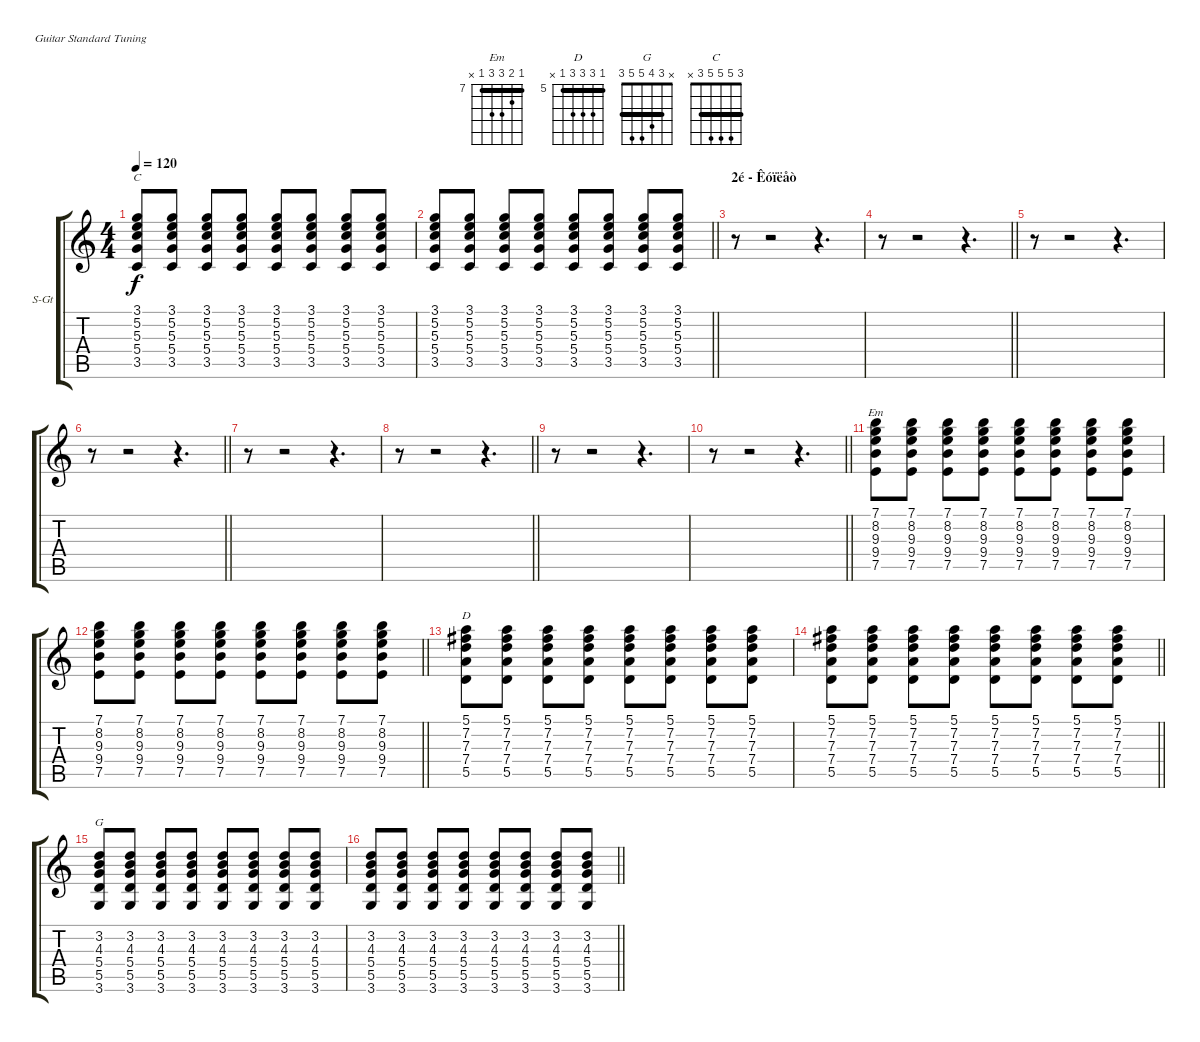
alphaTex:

\bracketExtendMode groupsimilarinstruments
\firstSystemTrackNameOrientation horizontal
\otherSystemsTrackNameOrientation horizontal
\track ("Äîðîæêà 2" "S-Gt") {instrument acousticguitarsteel}
\staff {score tabs}
\tuning (E4 B3 G3 D3 A2 E2)
\chord ("Em" 7 8 9 9 7 x) {firstfret 7 barre 7}
\chord ("D" 5 7 7 7 5 x) {firstfret 5 barre 5}
\chord ("G" x 3 4 5 5 3) {barre 3}
\chord ("C" 3 5 5 5 3 x) {barre 3}
\ts (4 4)
\tempo 120
\clef g2
\ks c
(3.1 5.2 5.3 5.4 3.5).8{ch "C" dy f} (3.1 5.2 5.3 5.4 3.5).8 (3.1 5.2 5.3 5.4 3.5).8 (3.1 5.2 5.3 5.4 3.5).8 (3.1 5.2 5.3 5.4 3.5).8 (3.1 5.2 5.3 5.4 3.5).8 (3.1 5.2 5.3 5.4 3.5).8 (3.1 5.2 5.3 5.4 3.5).8 |
\barLineRight lightlight
(3.1 5.2 5.3 5.4 3.5).8 (3.1 5.2 5.3 5.4 3.5).8 (3.1 5.2 5.3 5.4 3.5).8 (3.1 5.2 5.3 5.4 3.5).8 (3.1 5.2 5.3 5.4 3.5).8 (3.1 5.2 5.3 5.4 3.5).8 (3.1 5.2 5.3 5.4 3.5).8 (3.1 5.2 5.3 5.4 3.5).8 |
\section ("" "2é - Êóïëåò")
r.8 r.2 r.4{d} |
\barLineRight lightlight
r.8 r.2 r.4{d} |
r.8 r.2 r.4{d} |
\barLineRight lightlight
r.8 r.2 r.4{d} |
r.8 r.2 r.4{d} |
\barLineRight lightlight
r.8 r.2 r.4{d} |
r.8 r.2 r.4{d} |
\barLineRight lightlight
r.8 r.2 r.4{d} |
(7.1 8.2 9.3 9.4 7.5).8{ch "Em"} (7.1 8.2 9.3 9.4 7.5).8 (7.1 8.2 9.3 9.4 7.5).8 (7.1 8.2 9.3 9.4 7.5).8 (7.1 8.2 9.3 9.4 7.5).8 (7.1 8.2 9.3 9.4 7.5).8 (7.1 8.2 9.3 9.4 7.5).8 (7.1 8.2 9.3 9.4 7.5).8 |
\barLineRight lightlight
(7.1 8.2 9.3 9.4 7.5).8 (7.1 8.2 9.3 9.4 7.5).8 (7.1 8.2 9.3 9.4 7.5).8 (7.1 8.2 9.3 9.4 7.5).8 (7.1 8.2 9.3 9.4 7.5).8 (7.1 8.2 9.3 9.4 7.5).8 (7.1 8.2 9.3 9.4 7.5).8 (7.1 8.2 9.3 9.4 7.5).8 |
(5.1 7.2 7.3 7.4 5.5).8{ch "D"} (5.1 7.2 7.3 7.4 5.5).8 (5.1 7.2 7.3 7.4 5.5).8 (5.1 7.2 7.3 7.4 5.5).8 (5.1 7.2 7.3 7.4 5.5).8 (5.1 7.2 7.3 7.4 5.5).8 (5.1 7.2 7.3 7.4 5.5).8 (5.1 7.2 7.3 7.4 5.5).8 |
\barLineRight lightlight
(5.1 7.2 7.3 7.4 5.5).8 (5.1 7.2 7.3 7.4 5.5).8 (5.1 7.2 7.3 7.4 5.5).8 (5.1 7.2 7.3 7.4 5.5).8 (5.1 7.2 7.3 7.4 5.5).8 (5.1 7.2 7.3 7.4 5.5).8 (5.1 7.2 7.3 7.4 5.5).8 (5.1 7.2 7.3 7.4 5.5).8 |
(3.2 4.3 5.4 5.5 3.6).8{ch "G"} (3.2 4.3 5.4 5.5 3.6).8 (3.2 4.3 5.4 5.5 3.6).8 (3.2 4.3 5.4 5.5 3.6).8 (3.2 4.3 5.4 5.5 3.6).8 (3.2 4.3 5.4 5.5 3.6).8 (3.2 4.3 5.4 5.5 3.6).8 (3.2 4.3 5.4 5.5 3.6).8 |
\barLineRight lightlight
(3.2 4.3 5.4 5.5 3.6).8 (3.2 4.3 5.4 5.5 3.6).8 (3.2 4.3 5.4 5.5 3.6).8 (3.2 4.3 5.4 5.5 3.6).8 (3.2 4.3 5.4 5.5 3.6).8 (3.2 4.3 5.4 5.5 3.6).8 (3.2 4.3 5.4 5.5 3.6).8 (3.2 4.3 5.4 5.5 3.6).8
